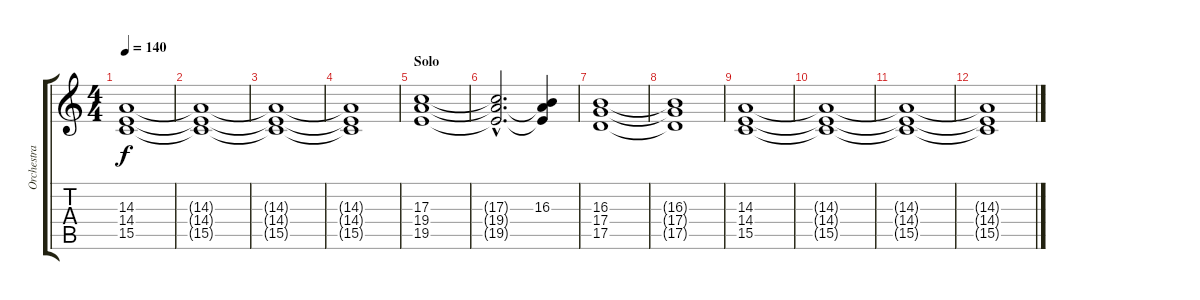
\track ("Orchestra - Choirs" "Orchestra ") {instrument pad4choir}
\staff {score tabs}
\tuning (E4 B3 G3 D3 A2 E2) {hide}
\ts (4 4)
\tempo 140
\clef g2
\ks c
(14.3 14.4 15.5).1{dy f} |
(14.3{t} 14.4{t} 15.5{t}).1 |
(14.3{t} 14.4{t} 15.5{t}).1 |
(14.3{t} 14.4{t} 15.5{t}).1 |
\section ("" "Solo")
(17.3 19.4 19.5).1 |
(17.3{hac t} 19.4{hac t} 19.5{hac t}).2{d} (16.3 19.4{t} 19.5{t}).4 |
(16.3 17.4 17.5).1 |
(16.3{t} 17.4{t} 17.5{t}).1 |
(14.3 14.4 15.5).1 |
(14.3{t} 14.4{t} 15.5{t}).1 |
(14.3{t} 14.4{t} 15.5{t}).1 |
(14.3{t} 14.4{t} 15.5{t}).1
